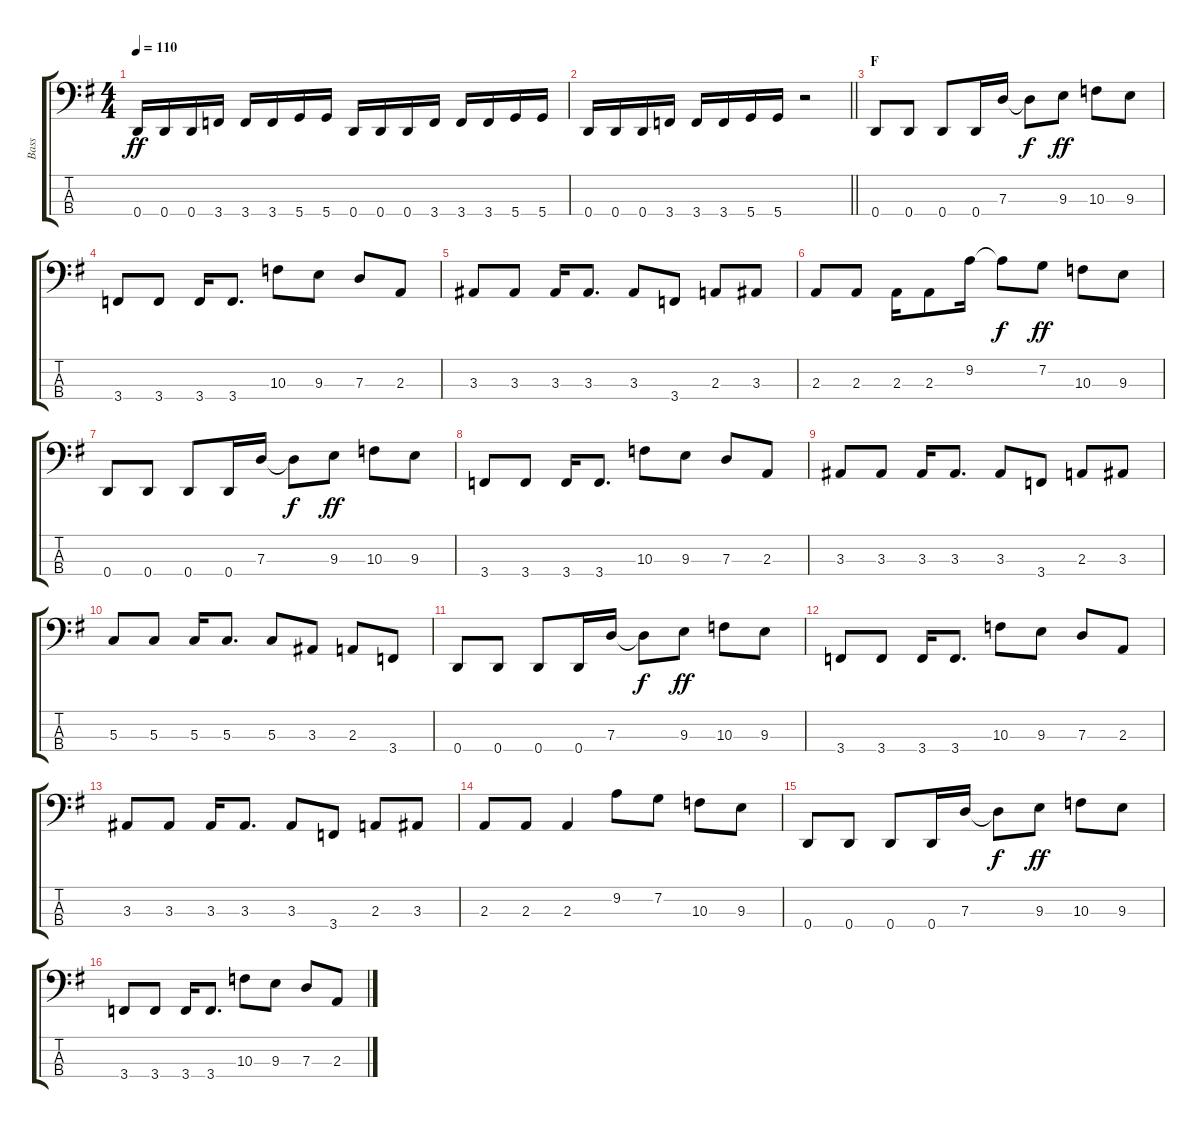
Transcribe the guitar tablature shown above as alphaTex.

\track ("Bass" "Bass") {instrument electricbasspick}
\staff {score tabs}
\tuning (F2 C2 G1 D1) {hide}
\ts (4 4)
\tempo 110
\clef f4
\ks g
0.4.16{dy ff} 0.4.16 0.4.16 3.4.16 3.4.16 3.4.16 5.4.16 5.4.16 0.4.16 0.4.16 0.4.16 3.4.16 3.4.16 3.4.16 5.4.16 5.4.16 |
\barLineRight lightlight
0.4.16 0.4.16 0.4.16 3.4.16 3.4.16 3.4.16 5.4.16 5.4.16 r.2 |
\section ("" "F")
0.4.8 0.4.8 0.4.8 0.4.16 7.3.16 7.3{t}.8{dy f} 9.3.8{dy ff} 10.3.8 9.3.8 |
3.4.8 3.4.8 3.4.16 3.4.8{d} 10.3.8 9.3.8 7.3.8 2.3.8 |
3.3.8 3.3.8 3.3.16 3.3.8{d} 3.3.8 3.4.8 2.3.8 3.3.8 |
2.3.8 2.3.8 2.3.16 2.3.8 9.2.16 9.2{t}.8{dy f} 7.2.8{dy ff} 10.3.8 9.3.8 |
0.4.8 0.4.8 0.4.8 0.4.16 7.3.16 7.3{t}.8{dy f} 9.3.8{dy ff} 10.3.8 9.3.8 |
3.4.8 3.4.8 3.4.16 3.4.8{d} 10.3.8 9.3.8 7.3.8 2.3.8 |
3.3.8 3.3.8 3.3.16 3.3.8{d} 3.3.8 3.4.8 2.3.8 3.3.8 |
5.3.8 5.3.8 5.3.16 5.3.8{d} 5.3.8 3.3.8 2.3.8 3.4.8 |
0.4.8 0.4.8 0.4.8 0.4.16 7.3.16 7.3{t}.8{dy f} 9.3.8{dy ff} 10.3.8 9.3.8 |
3.4.8 3.4.8 3.4.16 3.4.8{d} 10.3.8 9.3.8 7.3.8 2.3.8 |
3.3.8 3.3.8 3.3.16 3.3.8{d} 3.3.8 3.4.8 2.3.8 3.3.8 |
2.3.8 2.3.8 2.3.4 9.2.8 7.2.8 10.3.8 9.3.8 |
0.4.8 0.4.8 0.4.8 0.4.16 7.3.16 7.3{t}.8{dy f} 9.3.8{dy ff} 10.3.8 9.3.8 |
3.4.8 3.4.8 3.4.16 3.4.8{d} 10.3.8 9.3.8 7.3.8 2.3.8
